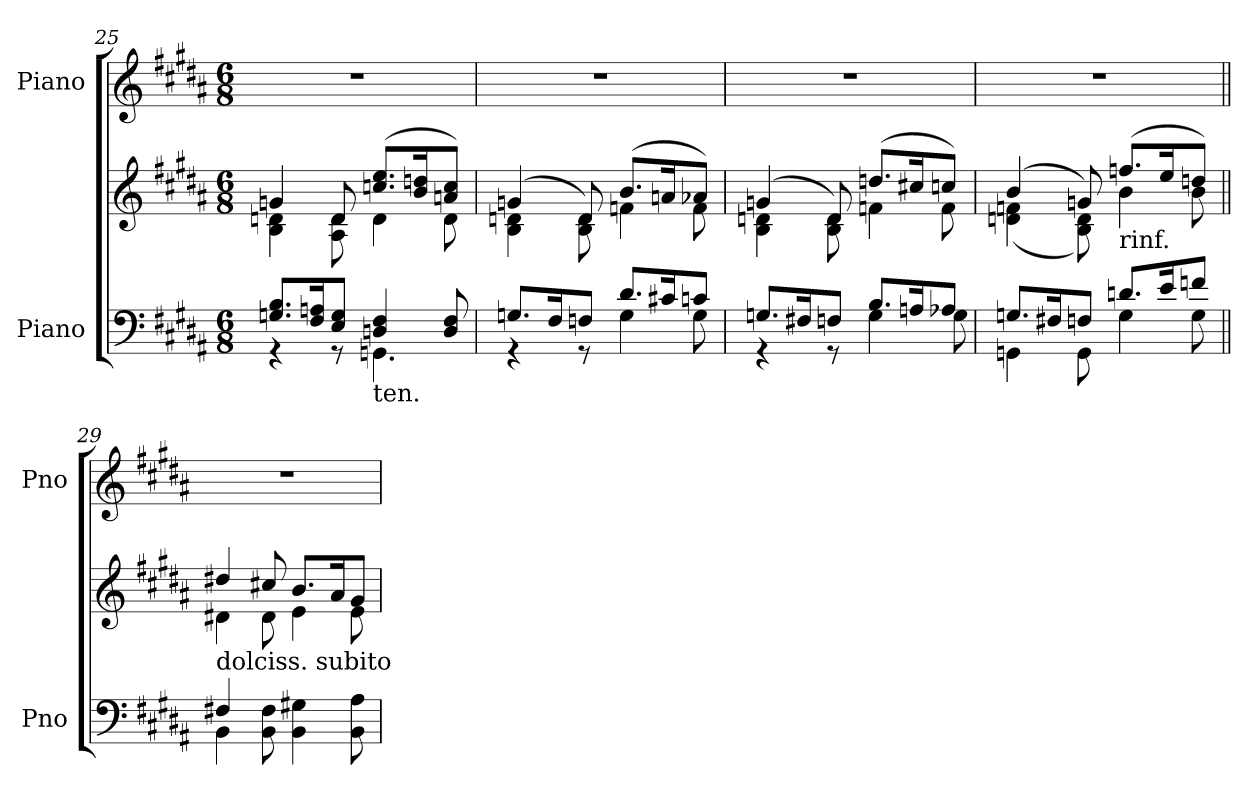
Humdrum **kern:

**kern	**kern	**kern
*part2	*part2	*part1
*staff3	*staff2	*staff1
*I"Piano	*	*I"Piano
*I'Pno	*	*I'Pno
*clefF4	*clefG2	*clefG2
*k[f#c#g#d#a#]	*k[f#c#g#d#a#]	*k[f#c#g#d#a#]
*B:	*B:	*B:
*M6/8	*M6/8	*M6/8
=25	=25	=25
*^	*^	*
8.Gn/ 8.B/L	4rGG	4gn/	4B\ 4dn\	2.r
16F#/ 16An/K	.	.	.	.
8E/ 8G/J	8rGG	8d/	8A#\ 8d\	.
!LO:TX:b:t=ten.	!	!	!	!
4Dn/ 4F#/	4.GGn\	(8.ccn/ 8.ee/L	4d\	.
.	.	16b/ 16ddn/K	.	.
8D/ 8F#/	.	8an/ 8cc/J)	8d\	.
=26	=26	=26	=26	=26
8.Gn/L	4rGG	(4gn/	4B\ 4dn\	2.r
16F#/K	.	.	.	.
8Fn/J	8rGG	8d/)	8B\ 8d\	.
8.d#/L	4G\	(8.b/L	4fn\	.
16c#X/K	.	16an/K	.	.
8cn/J	8G\	8a-X/J)	8f\	.
=27	=27	=27	=27	=27
8.Gn/L	4rGG	(4gn/	4B\ 4dn\	2.r
16F#X/K	.	.	.	.
8Fn/J	8rGG	8d/)	8B\ 8d\	.
8.B/L	4G\	(8.ddn/L	4fn\	.
16An/K	.	16cc#X/K	.	.
8A-X/J	8G\	8ccn/J)	8f\	.
!!LO:PB:g=z
=28	=28	=28	=28	=28
8.Gn/L	4GGn\	(4b/	(4dn\ 4fn\	2.r
16F#X/K	.	.	.	.
8Fn/J	8GG\	8gn/)	8B\ 8d\)	.
!	!	!LO:TX:b:t=rinf.	!	!
8.dn/L	4G\	(8.ffn/L	4b\	.
16e/K	.	16ee/K	.	.
8fn/J	8G\	8ddn/J)	8b\	.
=29||	=29||	=29||	=29||	=29||
!	!	!LO:TX:b:t=dolciss. subito	!	!
4F#X/	4BB\	4dd#X/	4d#X\	2.r
8BB\ 8F#\	2ryy	8cc#X/	8d#\	.
4BB\ 4G#X\	.	8.b/L	4e\	.
.	.	16a#/K	.	.
8BB\ 8A#\	.	8g#/J	8e\	.
*v	*v	*	*	*
*	*v	*v	*
=	=	=
*-	*-	*-
